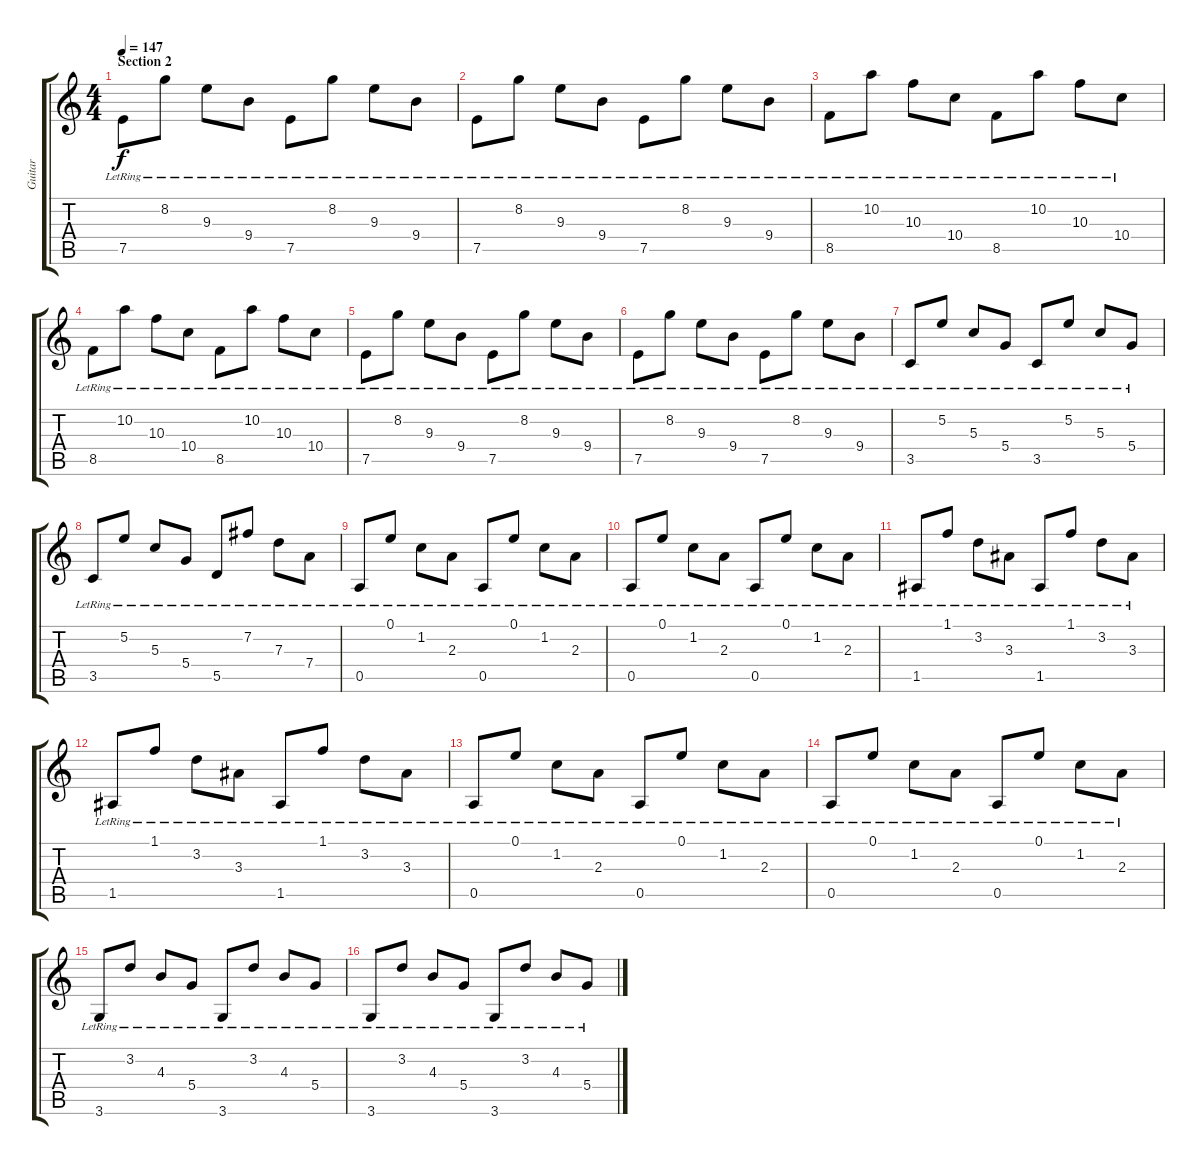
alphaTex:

\track ("Guitar" "Guitar") {instrument acousticguitarnylon}
\staff {score tabs}
\tuning (E4 B3 G3 D3 A2 E2) {hide}
\ts (4 4)
\section ("" "Section 2")
\tempo 147
\clef g2
\ks c
7.5{lr}.8{dy f} 8.2{lr}.8 9.3{lr}.8 9.4{lr}.8 7.5{lr}.8 8.2{lr}.8 9.3{lr}.8 9.4{lr}.8 |
7.5{lr}.8 8.2{lr}.8 9.3{lr}.8 9.4{lr}.8 7.5{lr}.8 8.2{lr}.8 9.3{lr}.8 9.4{lr}.8 |
8.5{lr}.8 10.2{lr}.8 10.3{lr}.8 10.4{lr}.8 8.5{lr}.8 10.2{lr}.8 10.3{lr}.8 10.4{lr}.8 |
8.5{lr}.8 10.2{lr}.8 10.3{lr}.8 10.4{lr}.8 8.5{lr}.8 10.2{lr}.8 10.3{lr}.8 10.4{lr}.8 |
7.5{lr}.8 8.2{lr}.8 9.3{lr}.8 9.4{lr}.8 7.5{lr}.8 8.2{lr}.8 9.3{lr}.8 9.4{lr}.8 |
7.5{lr}.8 8.2{lr}.8 9.3{lr}.8 9.4{lr}.8 7.5{lr}.8 8.2{lr}.8 9.3{lr}.8 9.4{lr}.8 |
3.5{lr}.8 5.2{lr}.8 5.3{lr}.8 5.4{lr}.8 3.5{lr}.8 5.2{lr}.8 5.3{lr}.8 5.4{lr}.8 |
3.5{lr}.8 5.2{lr}.8 5.3{lr}.8 5.4{lr}.8 5.5{lr}.8 7.2{lr}.8 7.3{lr}.8 7.4{lr}.8 |
0.5{lr}.8 0.1{lr}.8 1.2{lr}.8 2.3{lr}.8 0.5{lr}.8 0.1{lr}.8 1.2{lr}.8 2.3{lr}.8 |
0.5{lr}.8 0.1{lr}.8 1.2{lr}.8 2.3{lr}.8 0.5{lr}.8 0.1{lr}.8 1.2{lr}.8 2.3{lr}.8 |
1.5{lr}.8 1.1{lr}.8 3.2{lr}.8 3.3{lr}.8 1.5{lr}.8 1.1{lr}.8 3.2{lr}.8 3.3{lr}.8 |
1.5{lr}.8 1.1{lr}.8 3.2{lr}.8 3.3{lr}.8 1.5{lr}.8 1.1{lr}.8 3.2{lr}.8 3.3{lr}.8 |
0.5{lr}.8 0.1{lr}.8 1.2{lr}.8 2.3{lr}.8 0.5{lr}.8 0.1{lr}.8 1.2{lr}.8 2.3{lr}.8 |
0.5{lr}.8 0.1{lr}.8 1.2{lr}.8 2.3{lr}.8 0.5{lr}.8 0.1{lr}.8 1.2{lr}.8 2.3{lr}.8 |
3.6{lr}.8 3.2{lr}.8 4.3{lr}.8 5.4{lr}.8 3.6{lr}.8 3.2{lr}.8 4.3{lr}.8 5.4{lr}.8 |
3.6{lr}.8 3.2{lr}.8 4.3{lr}.8 5.4{lr}.8 3.6{lr}.8 3.2{lr}.8 4.3{lr}.8 5.4{lr}.8
